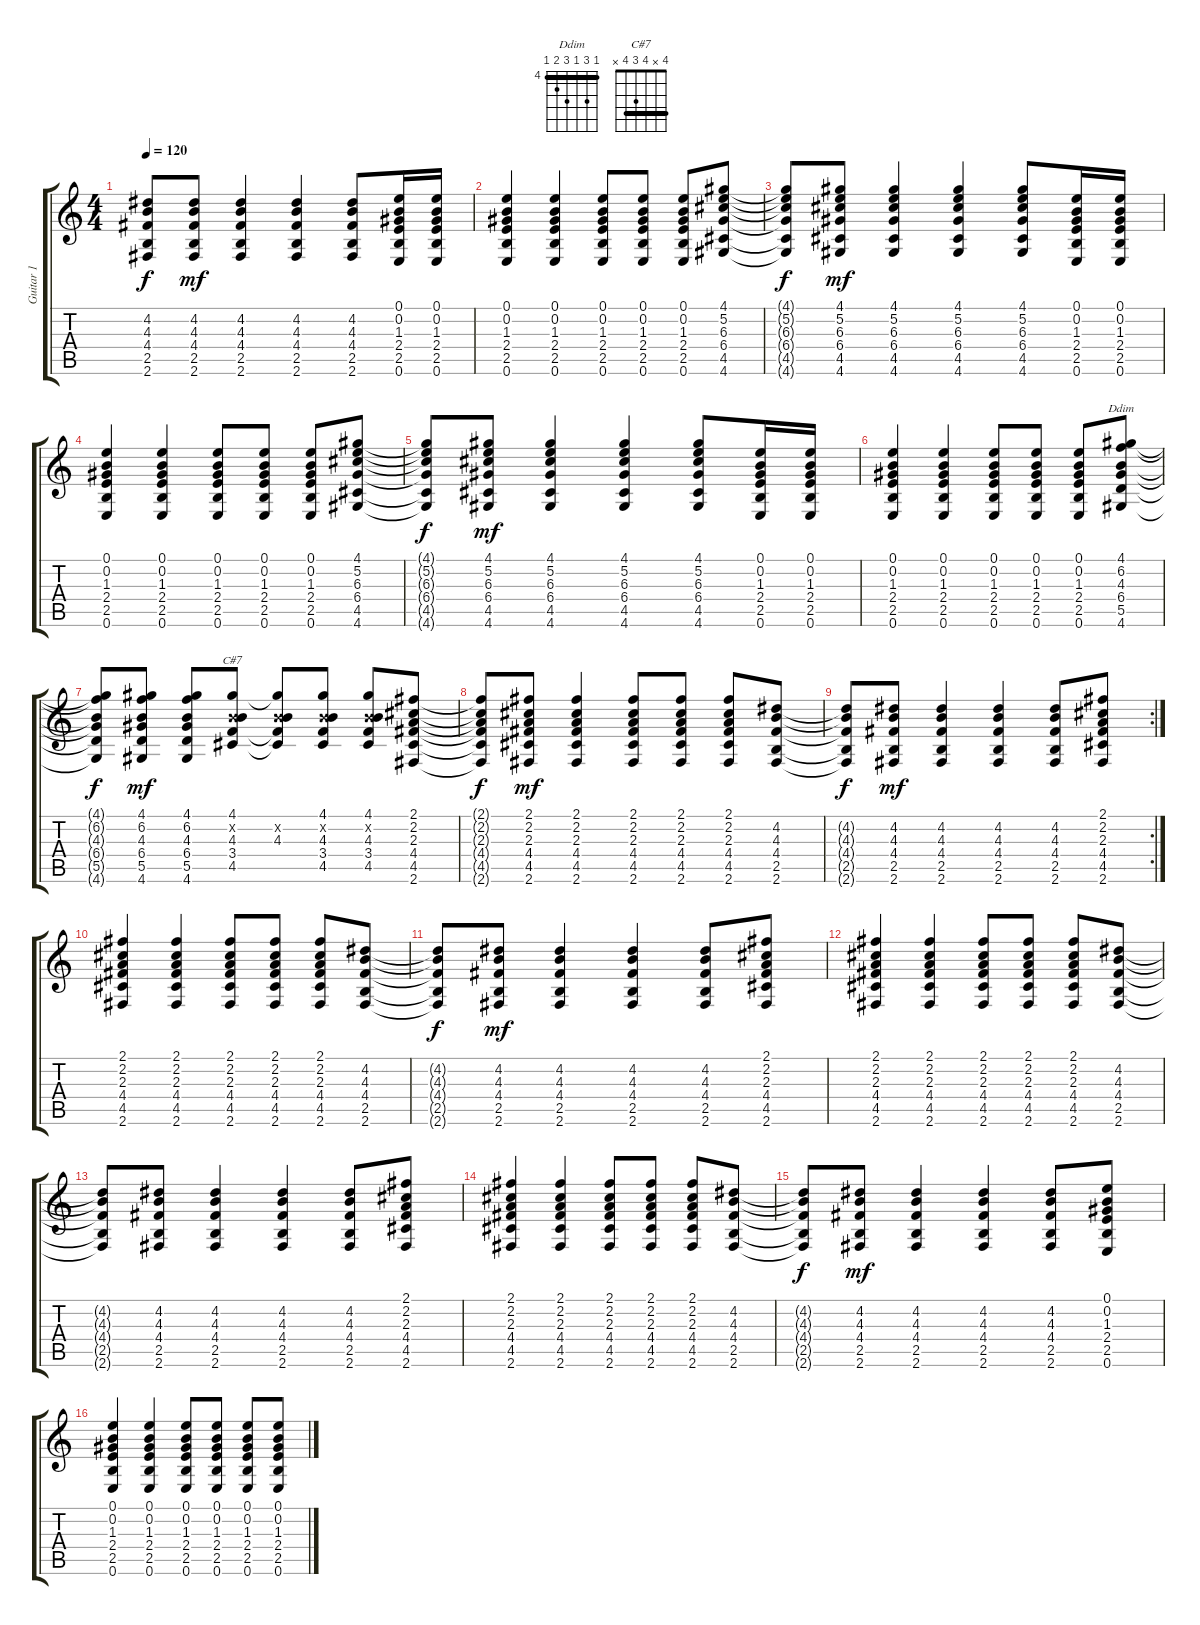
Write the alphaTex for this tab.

\track ("Guitar 1" "Guitar 1") {instrument acousticguitarsteel}
\staff {score tabs}
\tuning (E4 B3 G3 D3 A2 E2) {hide}
\chord ("Ddim" 4 6 4 6 5 4) {firstfret 4 barre 4}
\chord ("C#7" 4 x 4 3 4 x) {barre 4}
\ts (4 4)
\tempo 120
\clef g2
\ks c
(4.2{t} 4.3{t} 4.4{t} 2.5{t} 2.6{t}).8{dy f} (4.2 4.3 4.4 2.5 2.6).8{dy mf} (4.2 4.3 4.4 2.5 2.6).4 (4.2 4.3 4.4 2.5 2.6).4 (4.2 4.3 4.4 2.5 2.6).8 (0.1 0.2 1.3 2.4 2.5 0.6).16 (0.1 0.2 1.3 2.4 2.5 0.6).16 |
(0.1 0.2 1.3 2.4 2.5 0.6).4 (0.1 0.2 1.3 2.4 2.5 0.6).4 (0.1 0.2 1.3 2.4 2.5 0.6).8 (0.1 0.2 1.3 2.4 2.5 0.6).8 (0.1 0.2 1.3 2.4 2.5 0.6).8 (4.1 5.2 6.3 6.4 4.5 4.6).8 |
(4.1{t} 5.2{t} 6.3{t} 6.4{t} 4.5{t} 4.6{t}).8{dy f} (4.1 5.2 6.3 6.4 4.5 4.6).8{dy mf} (4.1 5.2 6.3 6.4 4.5 4.6).4 (4.1 5.2 6.3 6.4 4.5 4.6).4 (4.1 5.2 6.3 6.4 4.5 4.6).8 (0.1 0.2 1.3 2.4 2.5 0.6).16 (0.1 0.2 1.3 2.4 2.5 0.6).16 |
(0.1 0.2 1.3 2.4 2.5 0.6).4 (0.1 0.2 1.3 2.4 2.5 0.6).4 (0.1 0.2 1.3 2.4 2.5 0.6).8 (0.1 0.2 1.3 2.4 2.5 0.6).8 (0.1 0.2 1.3 2.4 2.5 0.6).8 (4.1 5.2 6.3 6.4 4.5 4.6).8 |
(4.1{t} 5.2{t} 6.3{t} 6.4{t} 4.5{t} 4.6{t}).8{dy f} (4.1 5.2 6.3 6.4 4.5 4.6).8{dy mf} (4.1 5.2 6.3 6.4 4.5 4.6).4 (4.1 5.2 6.3 6.4 4.5 4.6).4 (4.1 5.2 6.3 6.4 4.5 4.6).8 (0.1 0.2 1.3 2.4 2.5 0.6).16 (0.1 0.2 1.3 2.4 2.5 0.6).16 |
(0.1 0.2 1.3 2.4 2.5 0.6).4 (0.1 0.2 1.3 2.4 2.5 0.6).4 (0.1 0.2 1.3 2.4 2.5 0.6).8 (0.1 0.2 1.3 2.4 2.5 0.6).8 (0.1 0.2 1.3 2.4 2.5 0.6).8 (4.1 6.2 4.3 6.4 5.5 4.6).8{ch "Ddim"} |
(4.1{t} 6.2{t} 4.3{t} 6.4{t} 5.5{t} 4.6{t}).8{dy f} (4.1 6.2 4.3 6.4 5.5 4.6).8{dy mf} (4.1 6.2 4.3 6.4 5.5 4.6).8 (4.1 0.2{x} 4.3 3.4 4.5).8{ch "C#7"} (4.1{t} 0.2{x} 4.3 3.4{t} 4.5{t}).8 (4.1 0.2{x} 4.3 3.4 4.5).8 (4.1 0.2{x} 4.3 3.4 4.5).8 (2.1 2.2 2.3 4.4 4.5 2.6).8 |
(2.1{t} 2.2{t} 2.3{t} 4.4{t} 4.5{t} 2.6{t}).8{dy f} (2.1 2.2 2.3 4.4 4.5 2.6).8{dy mf} (2.1 2.2 2.3 4.4 4.5 2.6).4 (2.1 2.2 2.3 4.4 4.5 2.6).8 (2.1 2.2 2.3 4.4 4.5 2.6).8 (2.1 2.2 2.3 4.4 4.5 2.6).8 (4.2 4.3 4.4 2.5 2.6).8 |
\rc 2
(4.2{t} 4.3{t} 4.4{t} 2.5{t} 2.6{t}).8{dy f} (4.2 4.3 4.4 2.5 2.6).8{dy mf} (4.2 4.3 4.4 2.5 2.6).4 (4.2 4.3 4.4 2.5 2.6).4 (4.2 4.3 4.4 2.5 2.6).8 (2.1 2.2 2.3 4.4 4.5 2.6).8 |
(2.1 2.2 2.3 4.4 4.5 2.6).4 (2.1 2.2 2.3 4.4 4.5 2.6).4 (2.1 2.2 2.3 4.4 4.5 2.6).8 (2.1 2.2 2.3 4.4 4.5 2.6).8 (2.1 2.2 2.3 4.4 4.5 2.6).8 (4.2 4.3 4.4 2.5 2.6).8 |
(4.2{t} 4.3{t} 4.4{t} 2.5{t} 2.6{t}).8{dy f} (4.2 4.3 4.4 2.5 2.6).8{dy mf} (4.2 4.3 4.4 2.5 2.6).4 (4.2 4.3 4.4 2.5 2.6).4 (4.2 4.3 4.4 2.5 2.6).8 (2.1 2.2 2.3 4.4 4.5 2.6).8 |
(2.1 2.2 2.3 4.4 4.5 2.6).4 (2.1 2.2 2.3 4.4 4.5 2.6).4 (2.1 2.2 2.3 4.4 4.5 2.6).8 (2.1 2.2 2.3 4.4 4.5 2.6).8 (2.1 2.2 2.3 4.4 4.5 2.6).8 (4.2 4.3 4.4 2.5 2.6).8 |
(4.2{t} 4.3{t} 4.4{t} 2.5{t} 2.6{t}).8 (4.2 4.3 4.4 2.5 2.6).8 (4.2 4.3 4.4 2.5 2.6).4 (4.2 4.3 4.4 2.5 2.6).4 (4.2 4.3 4.4 2.5 2.6).8 (2.1 2.2 2.3 4.4 4.5 2.6).8 |
(2.1 2.2 2.3 4.4 4.5 2.6).4 (2.1 2.2 2.3 4.4 4.5 2.6).4 (2.1 2.2 2.3 4.4 4.5 2.6).8 (2.1 2.2 2.3 4.4 4.5 2.6).8 (2.1 2.2 2.3 4.4 4.5 2.6).8 (4.2 4.3 4.4 2.5 2.6).8 |
(4.2{t} 4.3{t} 4.4{t} 2.5{t} 2.6{t}).8{dy f} (4.2 4.3 4.4 2.5 2.6).8{dy mf} (4.2 4.3 4.4 2.5 2.6).4 (4.2 4.3 4.4 2.5 2.6).4 (4.2 4.3 4.4 2.5 2.6).8 (0.1 0.2 1.3 2.4 2.5 0.6).8 |
(0.1 0.2 1.3 2.4 2.5 0.6).4 (0.1 0.2 1.3 2.4 2.5 0.6).4 (0.1 0.2 1.3 2.4 2.5 0.6).8 (0.1 0.2 1.3 2.4 2.5 0.6).8 (0.1 0.2 1.3 2.4 2.5 0.6).8 (0.1 0.2 1.3 2.4 2.5 0.6).8
